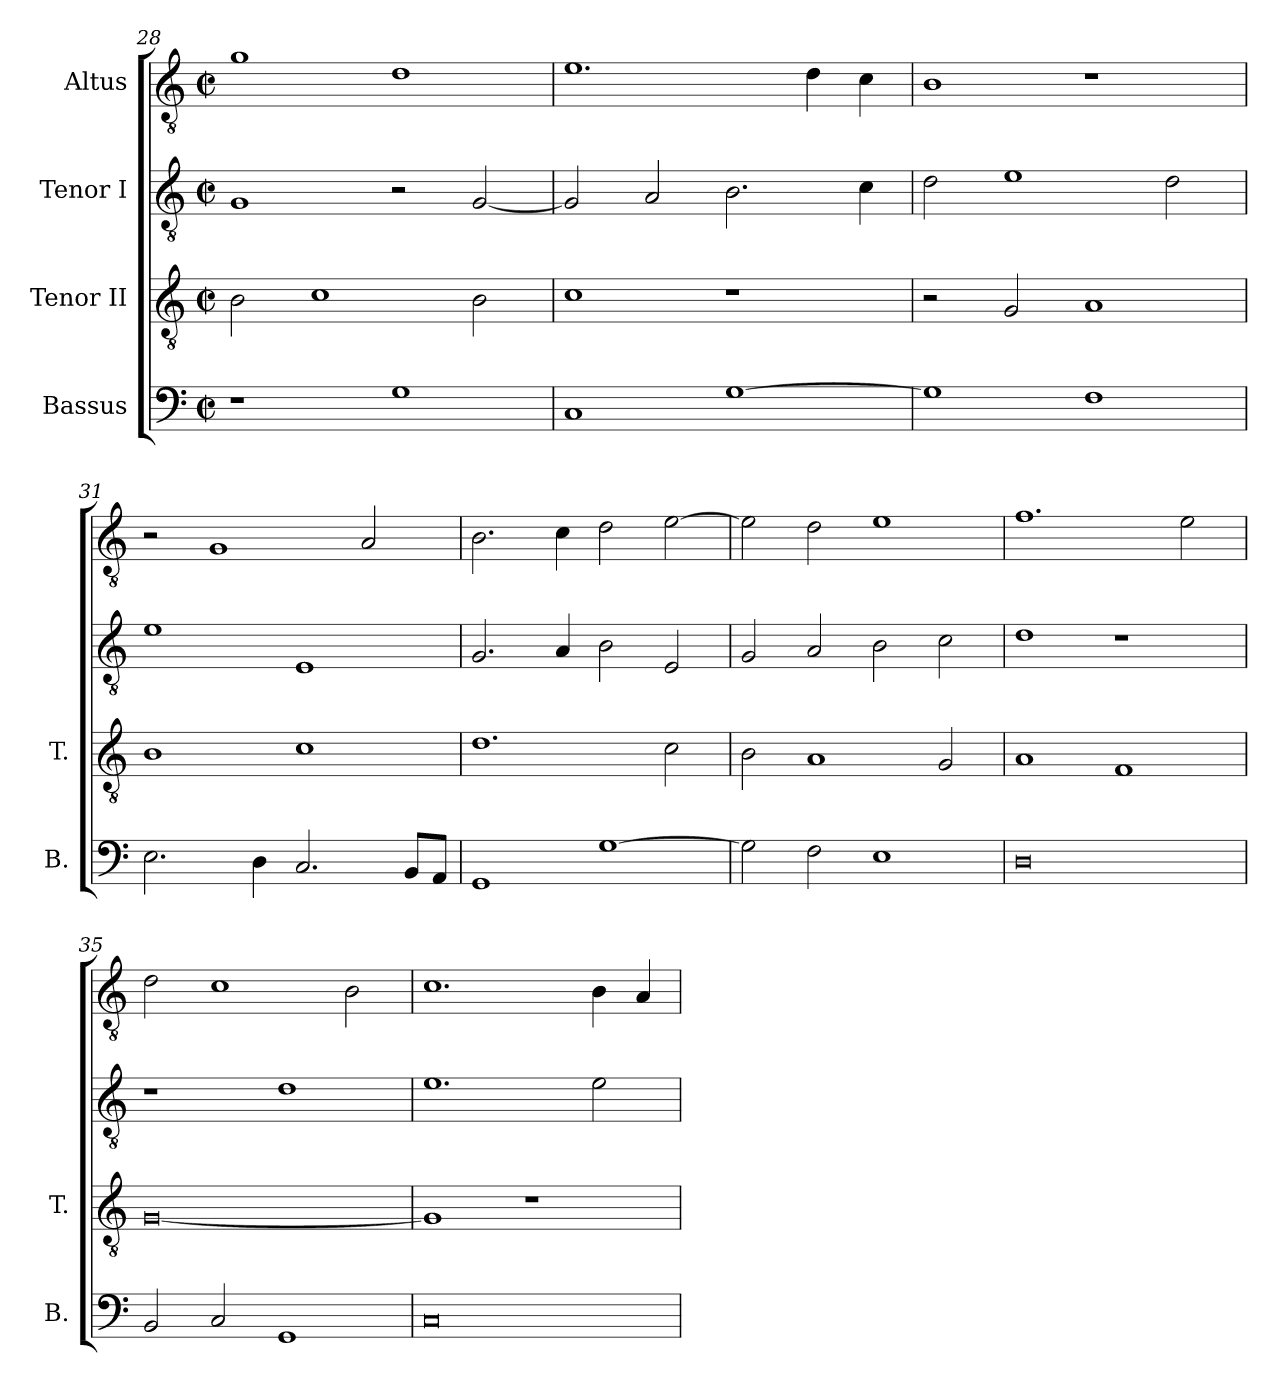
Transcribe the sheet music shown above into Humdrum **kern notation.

**kern	**kern	**kern	**kern
*part4	*part3	*part2	*part1
*staff4	*staff3	*staff2	*staff1
*I"Bassus	*I"Tenor II	*I"Tenor I	*I"Altus
*I'B.	*I'T.	*	*
*clefF4	*clefGv2	*clefGv2	*clefGv2
*	*ITrd7c12	*ITrd7c12	*ITrd7c12
*k[]	*k[]	*k[]	*k[]
*C:	*C:	*C:	*C:
*M2/2	*M2/2	*M2/2	*M2/2
*met(c|)	*met(c|)	*met(c|)	*met(c|)
=28	=28	=28	=28
1r	2BBi\	1GGi	1Gi
.	1Ci	.	.
1Gi	.	2r	1Di
.	2BBi\	[<2GGi/	.
=29	=29	=29	=29
1Ci	1Ci	2GGi/]	1.Ei
.	.	2AAi/	.
[>1Gi	1r	2.BBi\	.
.	.	.	4Di\
.	.	4Ci\	4Ci\
=30	=30	=30	=30
1Gi]	2r	2Di\	1BBi
.	2GGi/	1Ei	.
1Fi	1AAi	.	1r
.	.	2Di\	.
!!LO:PB:g=z
=31	=31	=31	=31
2.Ei\	1BBi	1Ei	2r
.	.	.	1GGi
4Di\	.	.	.
2.Ci/	1Ci	1EEi	.
.	.	.	2AAi/
8BBi/L	.	.	.
8AAi/J	.	.	.
=32	=32	=32	=32
1GGi	1.Di	2.GGi/	2.BBi\
.	.	4AAi/	4Ci\
[>1Gi	.	2BBi\	2Di\
.	2Ci\	2EEi/	[>2Ei\
=33	=33	=33	=33
2Gi\]	2BBi\	2GGi/	2Ei\]
2Fi\	1AAi	2AAi/	2Di\
1Ei	.	2BBi\	1Ei
.	2GGi/	2Ci\	.
=34	=34	=34	=34
0Di	1AAi	1Di	1.Fi
.	1FFi	1r	.
.	.	.	2Ei\
=35	=35	=35	=35
2BBi/	[<0GGi	1r	2Di\
2Ci/	.	.	1Ci
1GGi	.	1Di	.
.	.	.	2BBi\
!!LO:LB:g=z
=36	=36	=36	=36
0Ci	1GGi]	1.Ei	1.Ci
.	1r	.	.
.	.	2Ei\	4BBi\
.	.	.	4AAi/
=	=	=	=
*-	*-	*-	*-
